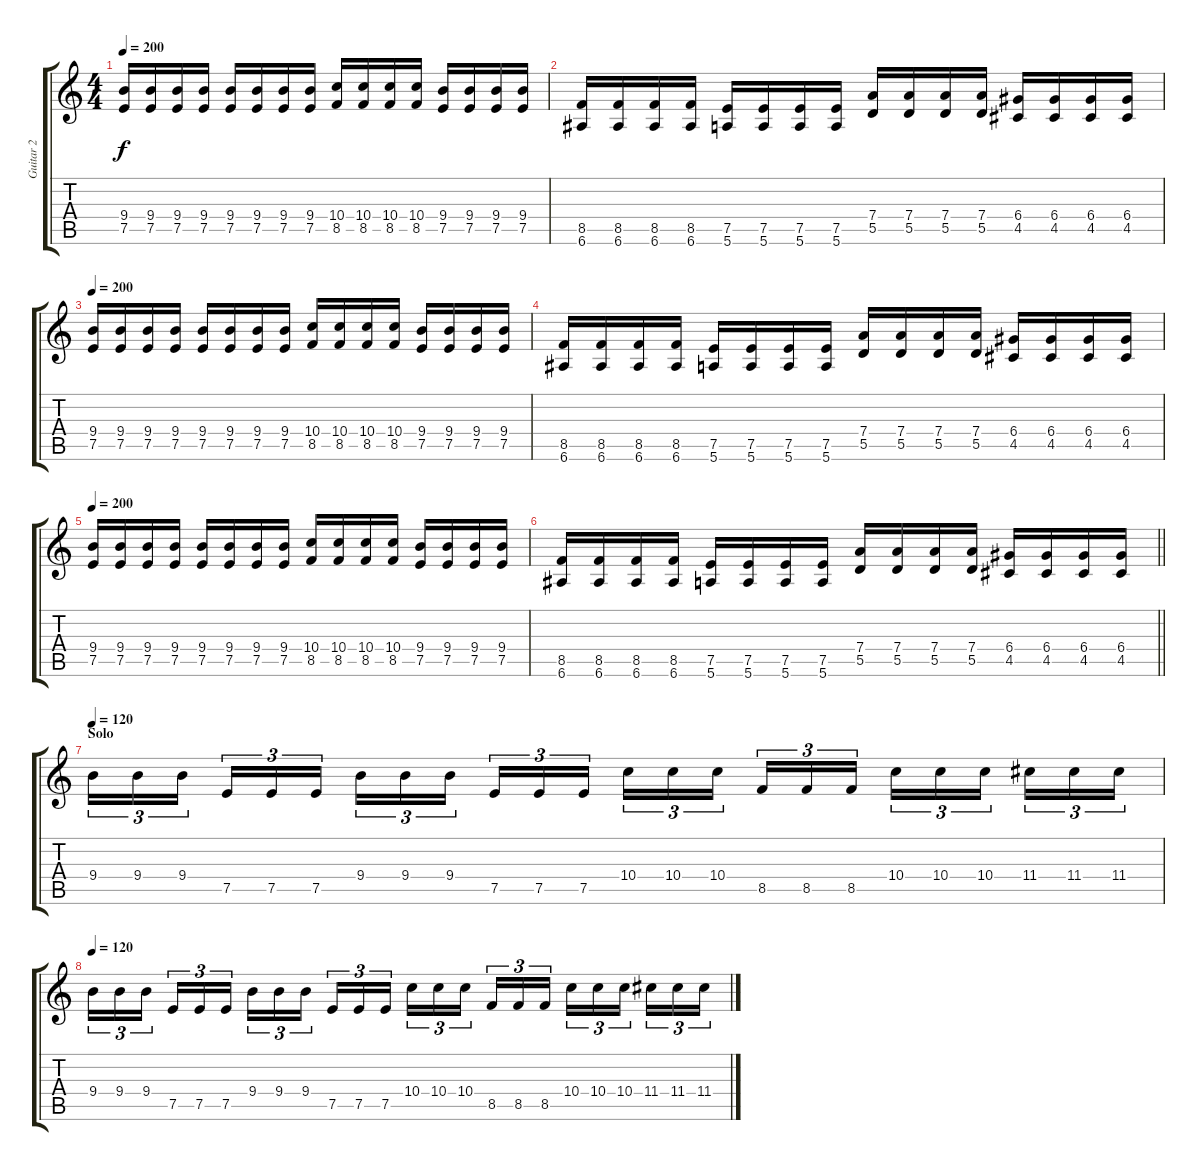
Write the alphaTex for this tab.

\track ("Guitar 2" "Guitar 2") {instrument distortionguitar}
\staff {score tabs}
\tuning (E4 B3 G3 D3 A2 E2) {hide}
\ts (4 4)
\tempo 190
\tempo 200
\clef g2
\ks c
(9.4 7.5).16{dy f instrument distortionguitar} (9.4 7.5).16 (9.4 7.5).16 (9.4 7.5).16 (9.4 7.5).16 (9.4 7.5).16 (9.4 7.5).16 (9.4 7.5).16 (10.4 8.5).16 (10.4 8.5).16 (10.4 8.5).16 (10.4 8.5).16 (9.4 7.5).16 (9.4 7.5).16 (9.4 7.5).16 (9.4 7.5).16 |
(8.5 6.6).16 (8.5 6.6).16 (8.5 6.6).16 (8.5 6.6).16 (7.5 5.6).16 (7.5 5.6).16 (7.5 5.6).16 (7.5 5.6).16 (7.4 5.5).16 (7.4 5.5).16 (7.4 5.5).16 (7.4 5.5).16 (6.4 4.5).16 (6.4 4.5).16 (6.4 4.5).16 (6.4 4.5).16 |
\tempo 200
(9.4 7.5).16{instrument distortionguitar} (9.4 7.5).16 (9.4 7.5).16 (9.4 7.5).16 (9.4 7.5).16 (9.4 7.5).16 (9.4 7.5).16 (9.4 7.5).16 (10.4 8.5).16 (10.4 8.5).16 (10.4 8.5).16 (10.4 8.5).16 (9.4 7.5).16 (9.4 7.5).16 (9.4 7.5).16 (9.4 7.5).16 |
(8.5 6.6).16 (8.5 6.6).16 (8.5 6.6).16 (8.5 6.6).16 (7.5 5.6).16 (7.5 5.6).16 (7.5 5.6).16 (7.5 5.6).16 (7.4 5.5).16 (7.4 5.5).16 (7.4 5.5).16 (7.4 5.5).16 (6.4 4.5).16 (6.4 4.5).16 (6.4 4.5).16 (6.4 4.5).16 |
\tempo 190
\tempo 200
(9.4 7.5).16{instrument distortionguitar} (9.4 7.5).16 (9.4 7.5).16 (9.4 7.5).16 (9.4 7.5).16 (9.4 7.5).16 (9.4 7.5).16 (9.4 7.5).16 (10.4 8.5).16 (10.4 8.5).16 (10.4 8.5).16 (10.4 8.5).16 (9.4 7.5).16 (9.4 7.5).16 (9.4 7.5).16 (9.4 7.5).16 |
\barLineRight lightlight
(8.5 6.6).16 (8.5 6.6).16 (8.5 6.6).16 (8.5 6.6).16 (7.5 5.6).16 (7.5 5.6).16 (7.5 5.6).16 (7.5 5.6).16 (7.4 5.5).16 (7.4 5.5).16 (7.4 5.5).16 (7.4 5.5).16 (6.4 4.5).16 (6.4 4.5).16 (6.4 4.5).16 (6.4 4.5).16 |
\section ("" "Solo")
\tempo 120
9.4.16{tu (3 2)} 9.4.16{tu (3 2)} 9.4.16{tu (3 2) beam splitsecondary} 7.5.16{tu (3 2)} 7.5.16{tu (3 2)} 7.5.16{tu (3 2)} 9.4.16{tu (3 2)} 9.4.16{tu (3 2)} 9.4.16{tu (3 2) beam splitsecondary} 7.5.16{tu (3 2)} 7.5.16{tu (3 2)} 7.5.16{tu (3 2)} 10.4.16{tu (3 2)} 10.4.16{tu (3 2)} 10.4.16{tu (3 2) beam splitsecondary} 8.5.16{tu (3 2)} 8.5.16{tu (3 2)} 8.5.16{tu (3 2)} 10.4.16{tu (3 2)} 10.4.16{tu (3 2)} 10.4.16{tu (3 2) beam splitsecondary} 11.4.16{tu (3 2)} 11.4.16{tu (3 2)} 11.4.16{tu (3 2)} |
\tempo 120
9.4.16{tu (3 2)} 9.4.16{tu (3 2)} 9.4.16{tu (3 2) beam splitsecondary} 7.5.16{tu (3 2)} 7.5.16{tu (3 2)} 7.5.16{tu (3 2)} 9.4.16{tu (3 2)} 9.4.16{tu (3 2)} 9.4.16{tu (3 2) beam splitsecondary} 7.5.16{tu (3 2)} 7.5.16{tu (3 2)} 7.5.16{tu (3 2)} 10.4.16{tu (3 2)} 10.4.16{tu (3 2)} 10.4.16{tu (3 2) beam splitsecondary} 8.5.16{tu (3 2)} 8.5.16{tu (3 2)} 8.5.16{tu (3 2)} 10.4.16{tu (3 2)} 10.4.16{tu (3 2)} 10.4.16{tu (3 2) beam splitsecondary} 11.4.16{tu (3 2)} 11.4.16{tu (3 2)} 11.4.16{tu (3 2)}
